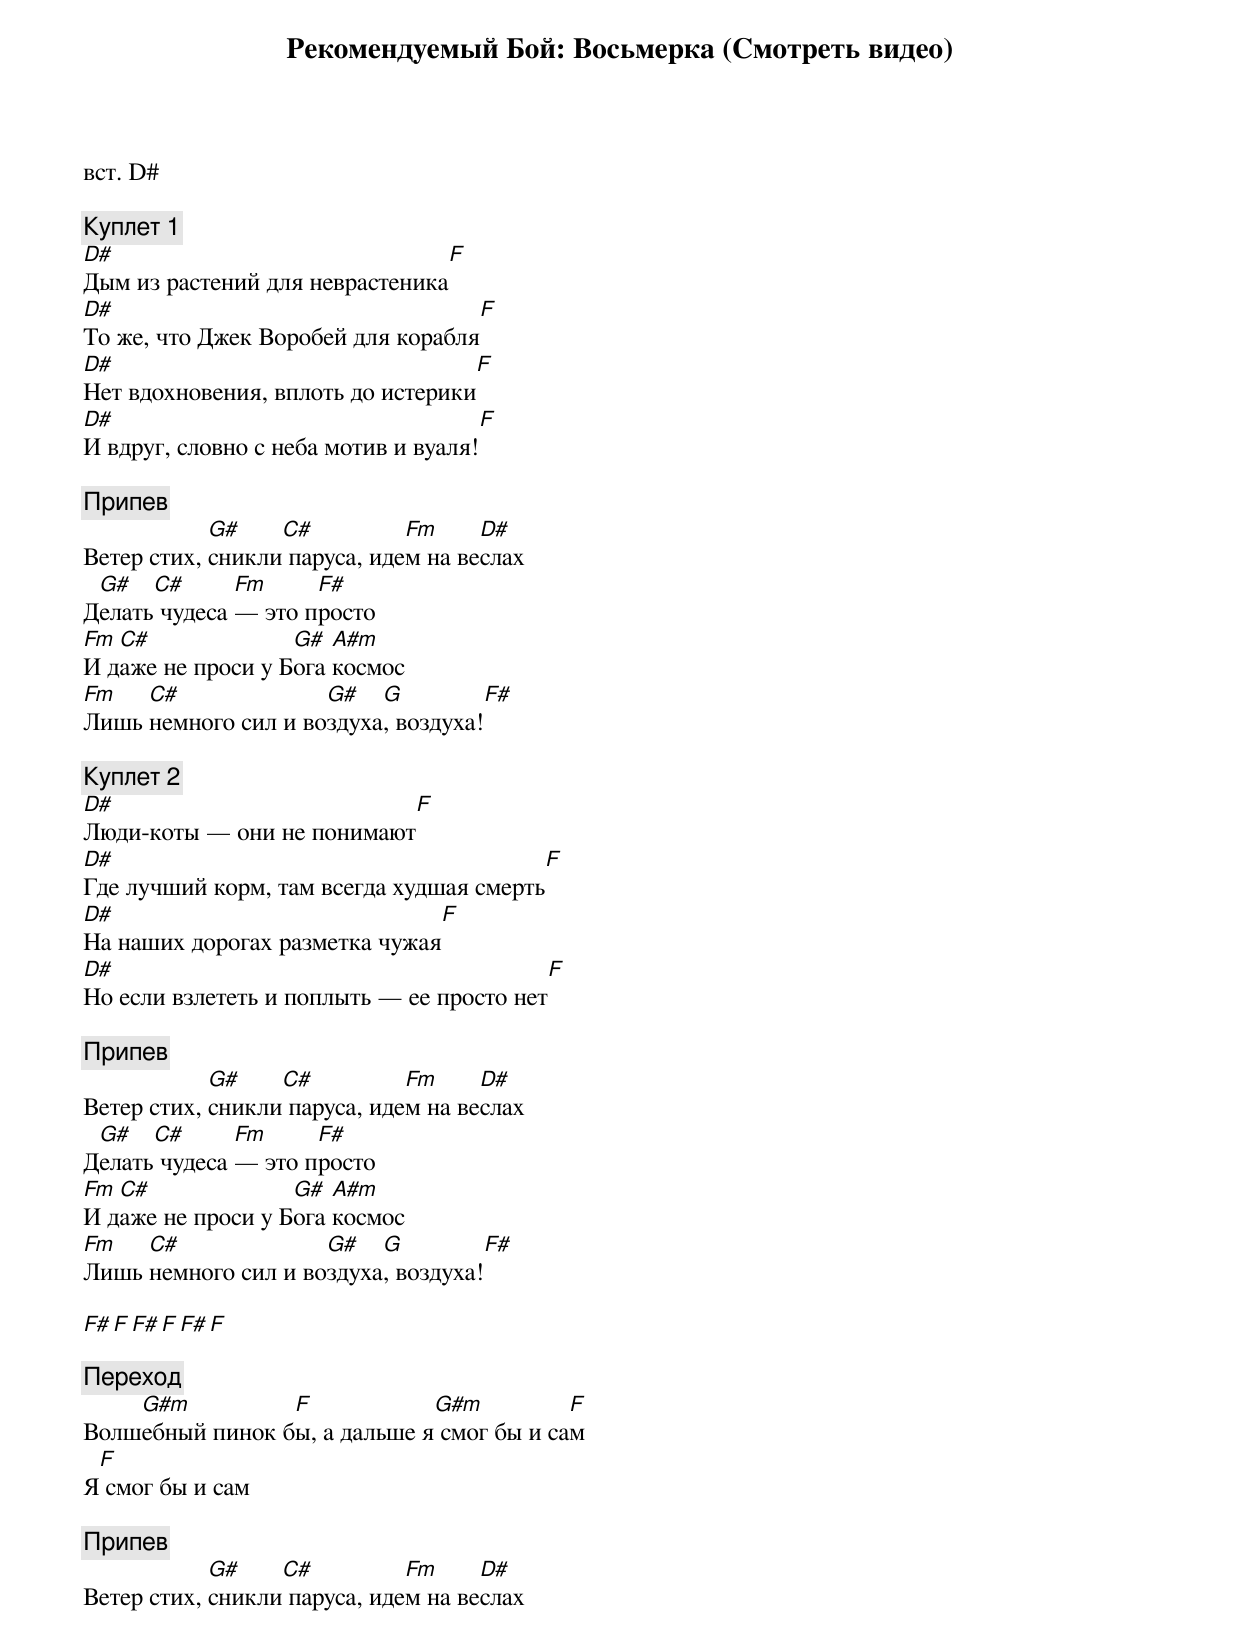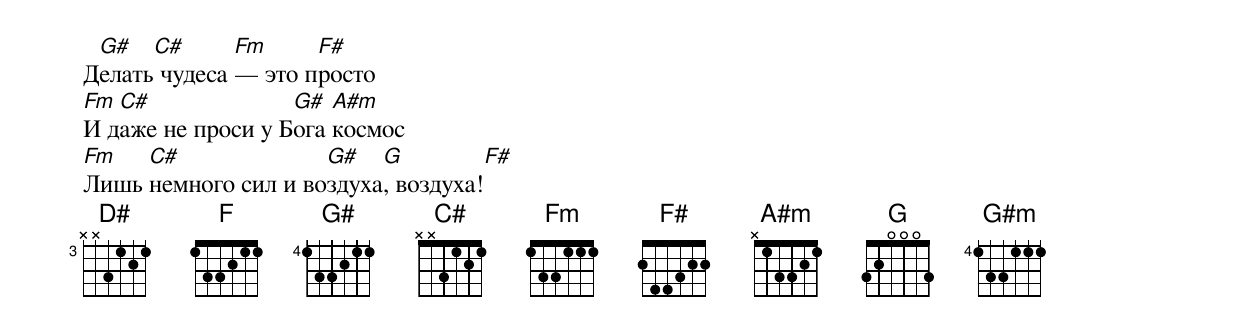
Рекомендуемый Бой: Восьмерка (Смотреть видео)
вст. D#

[Куплет 1]
D#                                           F
Дым из растений для неврастеника
D#                                           F
То же, что Джек Воробей для корабля
D#                                           F
Нет вдохновения, вплоть до истерики
D#                                           F
И вдруг, словно с неба мотив и вуаля!

[Припев]
            G#    C#          Fm     D#
Ветер стих, сникли паруса, идем на веслах
 G#   C#      Fm     F#
Делать чудеса — это просто
Fm C#              G#  A#m
И даже не проси у Бога космос
Fm   C#              G#   G          F#
Лишь немного сил и воздуха, воздуха!

[Куплет 2]
D#                                           F
Люди-коты — они не понимают
D#                                           F
Где лучший корм, там всегда худшая смерть
D#                                           F
На наших дорогах разметка чужая
D#                                                        F
Но если взлететь и поплыть — ее просто нет

[Припев]
            G#    C#          Fm     D#
Ветер стих, сникли паруса, идем на веслах
 G#   C#      Fm     F#
Делать чудеса — это просто
Fm C#              G#  A#m
И даже не проси у Бога космос
Fm   C#              G#   G          F#
Лишь немного сил и воздуха, воздуха!

F# F F# F F# F

[Переход]
    G#m          F            G#m          F
Волшебный пинок бы, а дальше я смог бы и сам
 F
Я смог бы и сам

[Припев]
            G#    C#          Fm     D#
Ветер стих, сникли паруса, идем на веслах
 G#   C#      Fm     F#
Делать чудеса — это просто
Fm C#              G#  A#m
И даже не проси у Бога космос
Fm   C#              G#   G          F#
Лишь немного сил и воздуха, воздуха!
